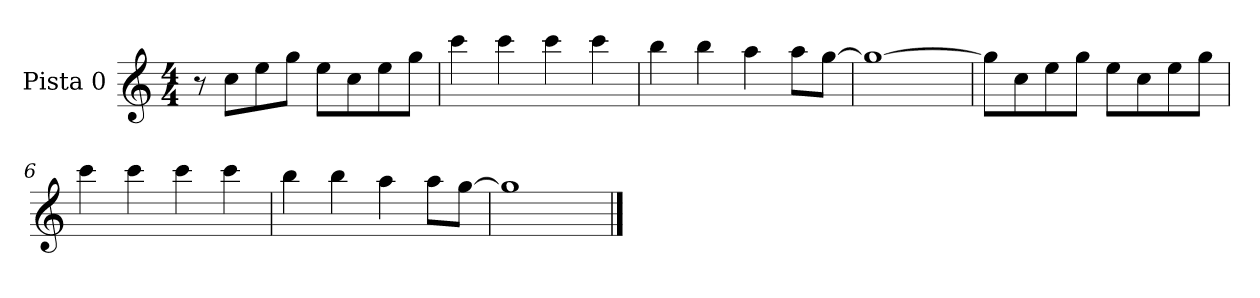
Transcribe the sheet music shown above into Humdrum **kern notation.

**kern
*part1
*staff1
*I"Pista 0
*clefG2
*k[]
*C:
*M4/4
=1
8r
8cc\L
8ee\
8gg\J
8ee\L
8cc\
8ee\
8gg\J
=2
4ccc\
4ccc\
4ccc\
4ccc\
=3
4bb\
4bb\
4aa\
8aa\L
[8gg\J
=4
1gg_
=5
8gg\L]
8cc\
8ee\
8gg\J
8ee\L
8cc\
8ee\
8gg\J
!!LO:LB:g=z
=6
4ccc\
4ccc\
4ccc\
4ccc\
=7
4bb\
4bb\
4aa\
8aa\L
[8gg\J
=8
1gg]
==
*-
